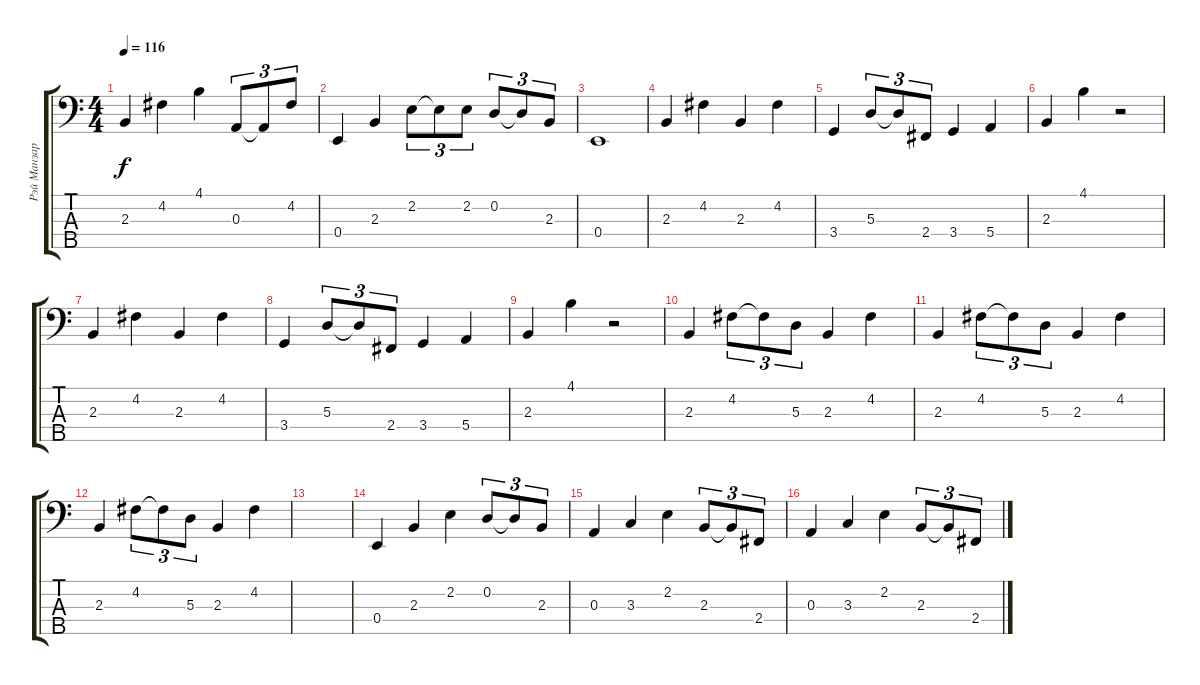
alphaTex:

\track ("Рэй Манзарек (Bass)" "Рэй Манзар") {instrument electricbassfinger}
\staff {score tabs}
\tuning (G2 D2 A1 E1 B0) {hide}
\ts (4 4)
\tempo 116
\clef f4
\ks c
2.3.4{dy f} 4.2.4 4.1.4 0.3.8{tu (3 2)} 0.3{t}.8{tu (3 2)} 4.2.8{tu (3 2)} |
0.4.4 2.3.4 2.2.8{tu (3 2)} 2.2{t}.8{tu (3 2)} 2.2.8{tu (3 2)} 0.2.8{tu (3 2)} 0.2{t}.8{tu (3 2)} 2.3.8{tu (3 2)} |
0.4.1 |
2.3.4 4.2.4 2.3.4 4.2.4 |
3.4.4 5.3.8{tu (3 2)} 5.3{t}.8{tu (3 2)} 2.4.8{tu (3 2)} 3.4.4 5.4.4 |
2.3.4 4.1.4 r.2 |
2.3.4 4.2.4 2.3.4 4.2.4 |
3.4.4 5.3.8{tu (3 2)} 5.3{t}.8{tu (3 2)} 2.4.8{tu (3 2)} 3.4.4 5.4.4 |
2.3.4 4.1.4 r.2 |
2.3.4 4.2.8{tu (3 2)} 4.2{t}.8{tu (3 2)} 5.3.8{tu (3 2)} 2.3.4 4.2.4 |
2.3.4 4.2.8{tu (3 2)} 4.2{t}.8{tu (3 2)} 5.3.8{tu (3 2)} 2.3.4 4.2.4 |
2.3.4 4.2.8{tu (3 2)} 4.2{t}.8{tu (3 2)} 5.3.8{tu (3 2)} 2.3.4 4.2.4 |
|
0.4.4 2.3.4 2.2.4 0.2.8{tu (3 2)} 0.2{t}.8{tu (3 2)} 2.3.8{tu (3 2)} |
0.3.4 3.3.4 2.2.4 2.3.8{tu (3 2)} 2.3{t}.8{tu (3 2)} 2.4.8{tu (3 2)} |
0.3.4 3.3.4 2.2.4 2.3.8{tu (3 2)} 2.3{t}.8{tu (3 2)} 2.4.8{tu (3 2)}
